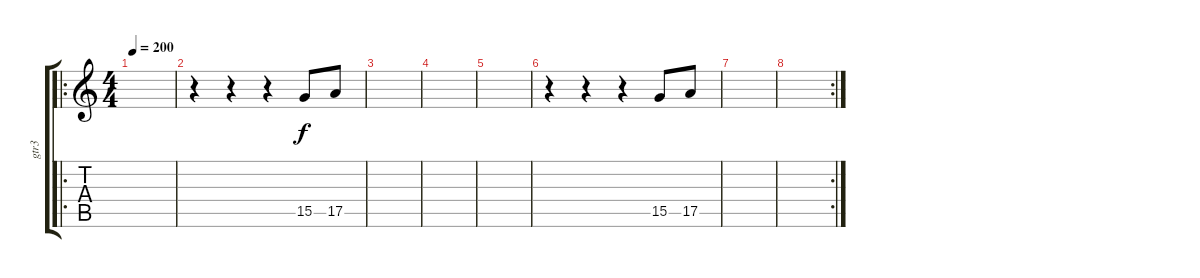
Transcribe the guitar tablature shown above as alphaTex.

\track ("gtr3" "gtr3") {instrument overdrivenguitar}
\staff {score tabs}
\tuning (B3 Gb3 D3 A2 E2 B1) {hide}
\ro
\ts (4 4)
\tempo 200
\clef g2
\ks c
|
r.4 r.4 r.4 15.5.8 17.5.8 |
|
|
|
r.4 r.4 r.4 15.5.8 17.5.8 |
|
\rc 2
